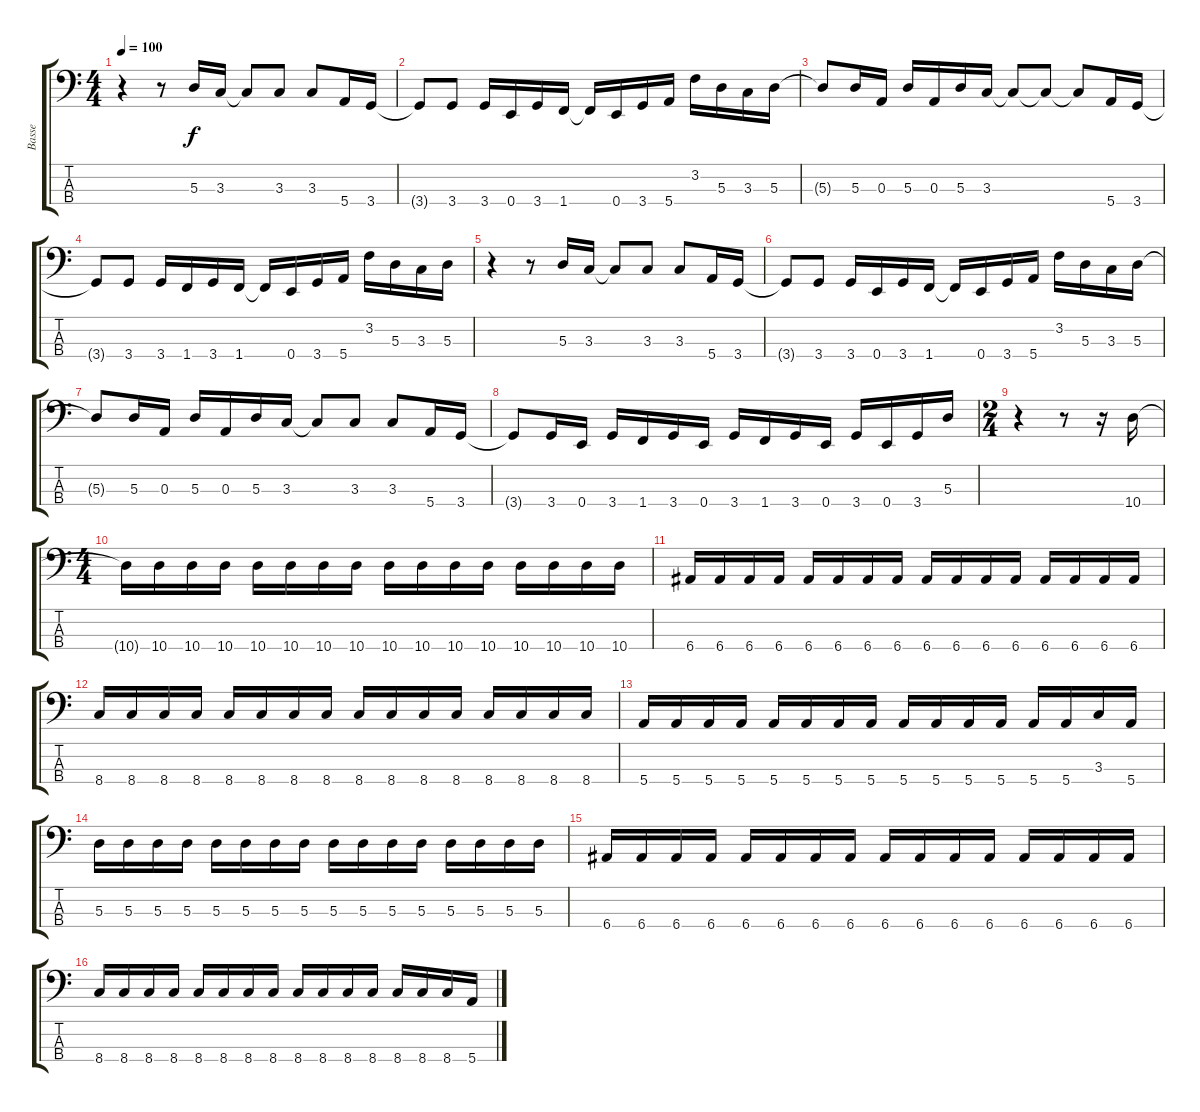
\track ("Basse" "Basse") {instrument electricbassfinger}
\staff {score tabs}
\tuning (G2 D2 A1 E1) {hide}
\ts (4 4)
\tempo 100
\clef f4
\ks c
r.4{dy f} r.8 5.3.16 3.3.16 3.3{t}.8 3.3.8 3.3.8 5.4.16 3.4.16 |
3.4{t}.8 3.4.8 3.4.16 0.4.16 3.4.16 1.4.16 1.4{t}.16 0.4.16 3.4.16 5.4.16 3.2.16 5.3.16 3.3.16 5.3.16 |
5.3{t}.8 5.3.16 0.3.16 5.3.16 0.3.16 5.3.16 3.3.16 3.3{t}.8 3.3{t}.8 3.3{t}.8 5.4.16 3.4.16 |
3.4{t}.8 3.4.8 3.4.16 1.4.16 3.4.16 1.4.16 1.4{t}.16 0.4.16 3.4.16 5.4.16 3.2.16 5.3.16 3.3.16 5.3.16 |
r.4 r.8 5.3.16 3.3.16 3.3{t}.8 3.3.8 3.3.8 5.4.16 3.4.16 |
3.4{t}.8 3.4.8 3.4.16 0.4.16 3.4.16 1.4.16 1.4{t}.16 0.4.16 3.4.16 5.4.16 3.2.16 5.3.16 3.3.16 5.3.16 |
5.3{t}.8 5.3.16 0.3.16 5.3.16 0.3.16 5.3.16 3.3.16 3.3{t}.8 3.3.8 3.3.8 5.4.16 3.4.16 |
3.4{t}.8 3.4.16 0.4.16 3.4.16 1.4.16 3.4.16 0.4.16 3.4.16 1.4.16 3.4.16 0.4.16 3.4.16 0.4.16 3.4.16 5.3.16 |
\ts (2 4)
r.4 r.8 r.16 10.4.16 |
\ts (4 4)
10.4{t}.16 10.4.16 10.4.16 10.4.16 10.4.16 10.4.16 10.4.16 10.4.16 10.4.16 10.4.16 10.4.16 10.4.16 10.4.16 10.4.16 10.4.16 10.4.16 |
6.4.16 6.4.16 6.4.16 6.4.16 6.4.16 6.4.16 6.4.16 6.4.16 6.4.16 6.4.16 6.4.16 6.4.16 6.4.16 6.4.16 6.4.16 6.4.16 |
8.4.16 8.4.16 8.4.16 8.4.16 8.4.16 8.4.16 8.4.16 8.4.16 8.4.16 8.4.16 8.4.16 8.4.16 8.4.16 8.4.16 8.4.16 8.4.16 |
5.4.16 5.4.16 5.4.16 5.4.16 5.4.16 5.4.16 5.4.16 5.4.16 5.4.16 5.4.16 5.4.16 5.4.16 5.4.16 5.4.16 3.3.16 5.4.16 |
5.3.16 5.3.16 5.3.16 5.3.16 5.3.16 5.3.16 5.3.16 5.3.16 5.3.16 5.3.16 5.3.16 5.3.16 5.3.16 5.3.16 5.3.16 5.3.16 |
6.4.16 6.4.16 6.4.16 6.4.16 6.4.16 6.4.16 6.4.16 6.4.16 6.4.16 6.4.16 6.4.16 6.4.16 6.4.16 6.4.16 6.4.16 6.4.16 |
8.4.16 8.4.16 8.4.16 8.4.16 8.4.16 8.4.16 8.4.16 8.4.16 8.4.16 8.4.16 8.4.16 8.4.16 8.4.16 8.4.16 8.4.16 5.4.16
